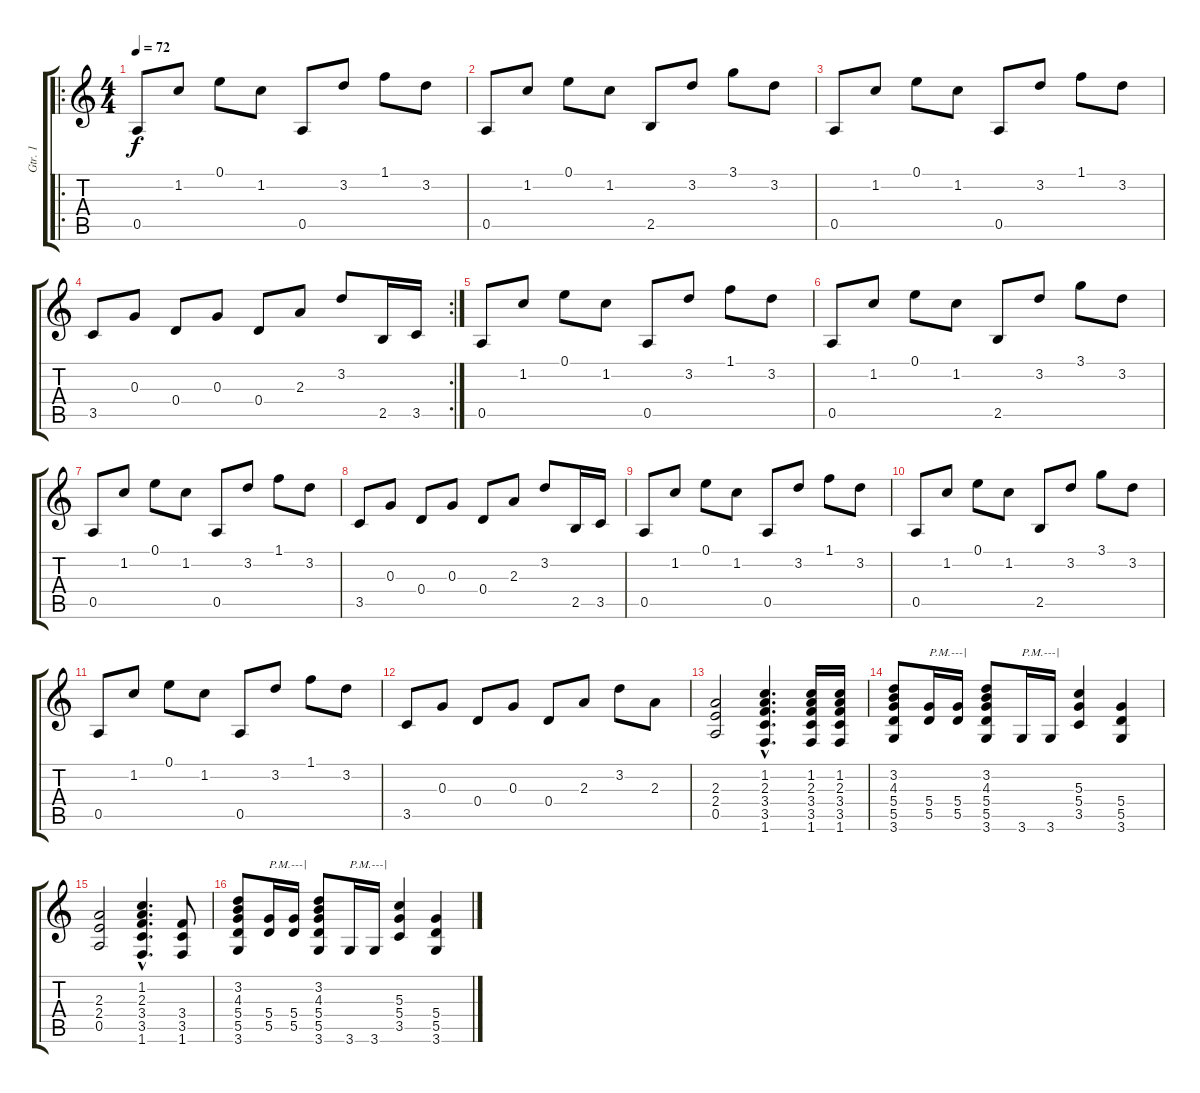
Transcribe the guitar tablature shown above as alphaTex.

\track ("Gtr. 1" "Gtr. 1") {instrument electricguitarclean}
\staff {score tabs}
\tuning (E4 B3 G3 D3 A2 E2) {hide}
\ro
\ts (4 4)
\tempo 72
\clef g2
\ks c
0.5.8{dy f instrument electricguitarclean} 1.2.8 0.1.8 1.2.8 0.5.8 3.2.8 1.1.8 3.2.8 |
0.5.8 1.2.8 0.1.8 1.2.8 2.5.8 3.2.8 3.1.8 3.2.8 |
0.5.8 1.2.8 0.1.8 1.2.8 0.5.8 3.2.8 1.1.8 3.2.8 |
\rc 2
3.5.8 0.3.8 0.4.8 0.3.8 0.4.8 2.3.8 3.2.8 2.5.16 3.5.16 |
0.5.8 1.2.8 0.1.8 1.2.8 0.5.8 3.2.8 1.1.8 3.2.8 |
0.5.8 1.2.8 0.1.8 1.2.8 2.5.8 3.2.8 3.1.8 3.2.8 |
0.5.8 1.2.8 0.1.8 1.2.8 0.5.8 3.2.8 1.1.8 3.2.8 |
3.5.8 0.3.8 0.4.8 0.3.8 0.4.8 2.3.8 3.2.8 2.5.16 3.5.16 |
0.5.8 1.2.8 0.1.8 1.2.8 0.5.8 3.2.8 1.1.8 3.2.8 |
0.5.8 1.2.8 0.1.8 1.2.8 2.5.8 3.2.8 3.1.8 3.2.8 |
0.5.8 1.2.8 0.1.8 1.2.8 0.5.8 3.2.8 1.1.8 3.2.8 |
3.5.8 0.3.8 0.4.8 0.3.8 0.4.8 2.3.8 3.2.8 2.3.8 |
(2.3 2.4 0.5).2 (1.2{hac} 2.3{hac} 3.4{hac} 3.5{hac} 1.6{hac}).4{d} (1.2 2.3 3.4 3.5 1.6).16 (1.2 2.3 3.4 3.5 1.6).16 |
(3.2 4.3 5.4 5.5 3.6).8 (5.4 5.5).16{txt "P.M.---|"} (5.4 5.5).16 (3.2 4.3 5.4 5.5 3.6).8 3.6.16{txt "P.M.---|"} 3.6.16 (5.3 5.4 3.5).4 (5.4 5.5 3.6).4 |
(2.3 2.4 0.5).2 (1.2{hac} 2.3{hac} 3.4{hac} 3.5{hac} 1.6{hac}).4{d} (3.4 3.5 1.6).8 |
(3.2 4.3 5.4 5.5 3.6).8 (5.4 5.5).16{txt "P.M.---|"} (5.4 5.5).16 (3.2 4.3 5.4 5.5 3.6).8 3.6.16{txt "P.M.---|"} 3.6.16 (5.3 5.4 3.5).4 (5.4 5.5 3.6).4
